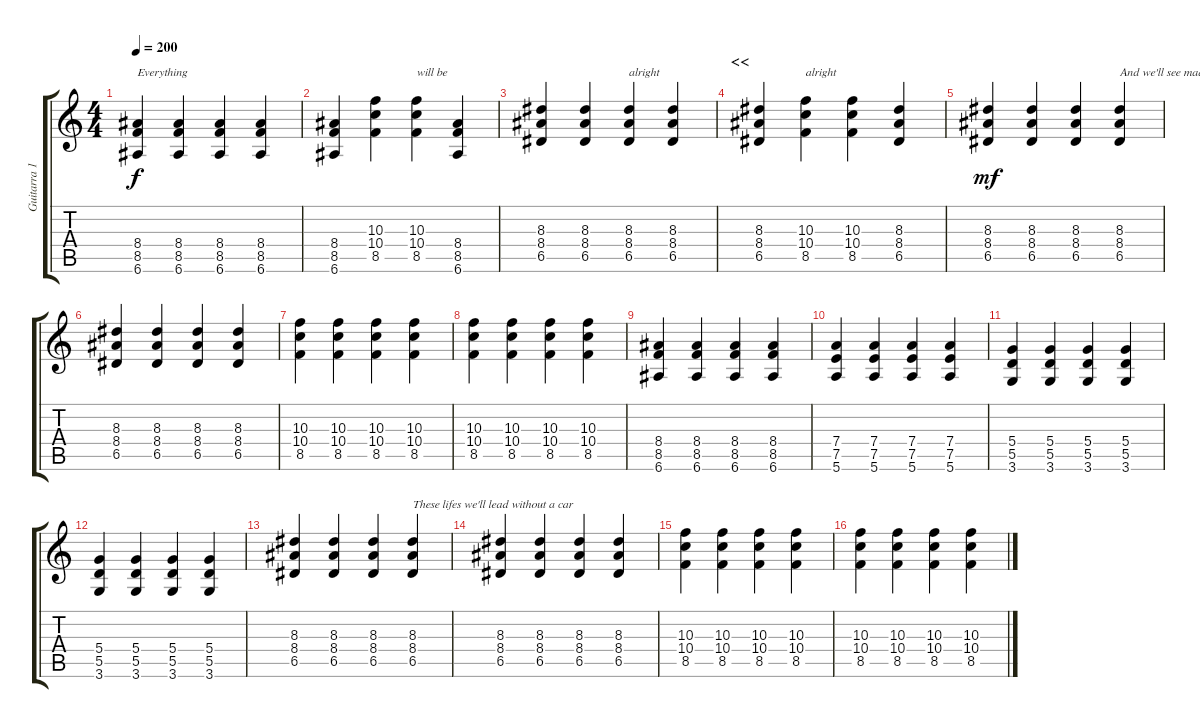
\track ("Guitarra 1" "Guitarra 1") {instrument distortionguitar}
\staff {score tabs}
\tuning (E4 B3 G3 D3 A2 E2) {hide}
\ts (4 4)
\tempo 200
\clef g2
\ks c
(8.4 8.5 6.6).4{txt "Everything " dy f} (8.4 8.5 6.6).4 (8.4 8.5 6.6).4 (8.4 8.5 6.6).4 |
(8.4 8.5 6.6).4 (10.3 10.4 8.5).4 (10.3 10.4 8.5).4{txt "will be"} (8.4 8.5 6.6).4 |
(8.3 8.4 6.5).4 (8.3 8.4 6.5).4 (8.3 8.4 6.5).4{txt "alright"} (8.3 8.4 6.5).4 |
\section ("" "<<")
(8.3 8.4 6.5).4 (10.3 10.4 8.5).4{txt "alright"} (10.3 10.4 8.5).4 (8.3 8.4 6.5).4 |
(8.3 8.4 6.5).4{dy mf} (8.3 8.4 6.5).4 (8.3 8.4 6.5).4 (8.3 8.4 6.5).4{txt "And we'll see made millonaires"} |
(8.3 8.4 6.5).4 (8.3 8.4 6.5).4 (8.3 8.4 6.5).4 (8.3 8.4 6.5).4 |
(10.3 10.4 8.5).4 (10.3 10.4 8.5).4 (10.3 10.4 8.5).4 (10.3 10.4 8.5).4 |
(10.3 10.4 8.5).4 (10.3 10.4 8.5).4 (10.3 10.4 8.5).4 (10.3 10.4 8.5).4 |
(8.4 8.5 6.6).4 (8.4 8.5 6.6).4 (8.4 8.5 6.6).4 (8.4 8.5 6.6).4 |
(7.4 7.5 5.6).4 (7.4 7.5 5.6).4 (7.4 7.5 5.6).4 (7.4 7.5 5.6).4 |
(5.4 5.5 3.6).4 (5.4 5.5 3.6).4 (5.4 5.5 3.6).4 (5.4 5.5 3.6).4 |
(5.4 5.5 3.6).4 (5.4 5.5 3.6).4 (5.4 5.5 3.6).4 (5.4 5.5 3.6).4 |
(8.3 8.4 6.5).4 (8.3 8.4 6.5).4 (8.3 8.4 6.5).4 (8.3 8.4 6.5).4{txt "These lifes we'll lead without a car"} |
(8.3 8.4 6.5).4 (8.3 8.4 6.5).4 (8.3 8.4 6.5).4 (8.3 8.4 6.5).4 |
(10.3 10.4 8.5).4 (10.3 10.4 8.5).4 (10.3 10.4 8.5).4 (10.3 10.4 8.5).4 |
(10.3 10.4 8.5).4 (10.3 10.4 8.5).4 (10.3 10.4 8.5).4 (10.3 10.4 8.5).4
